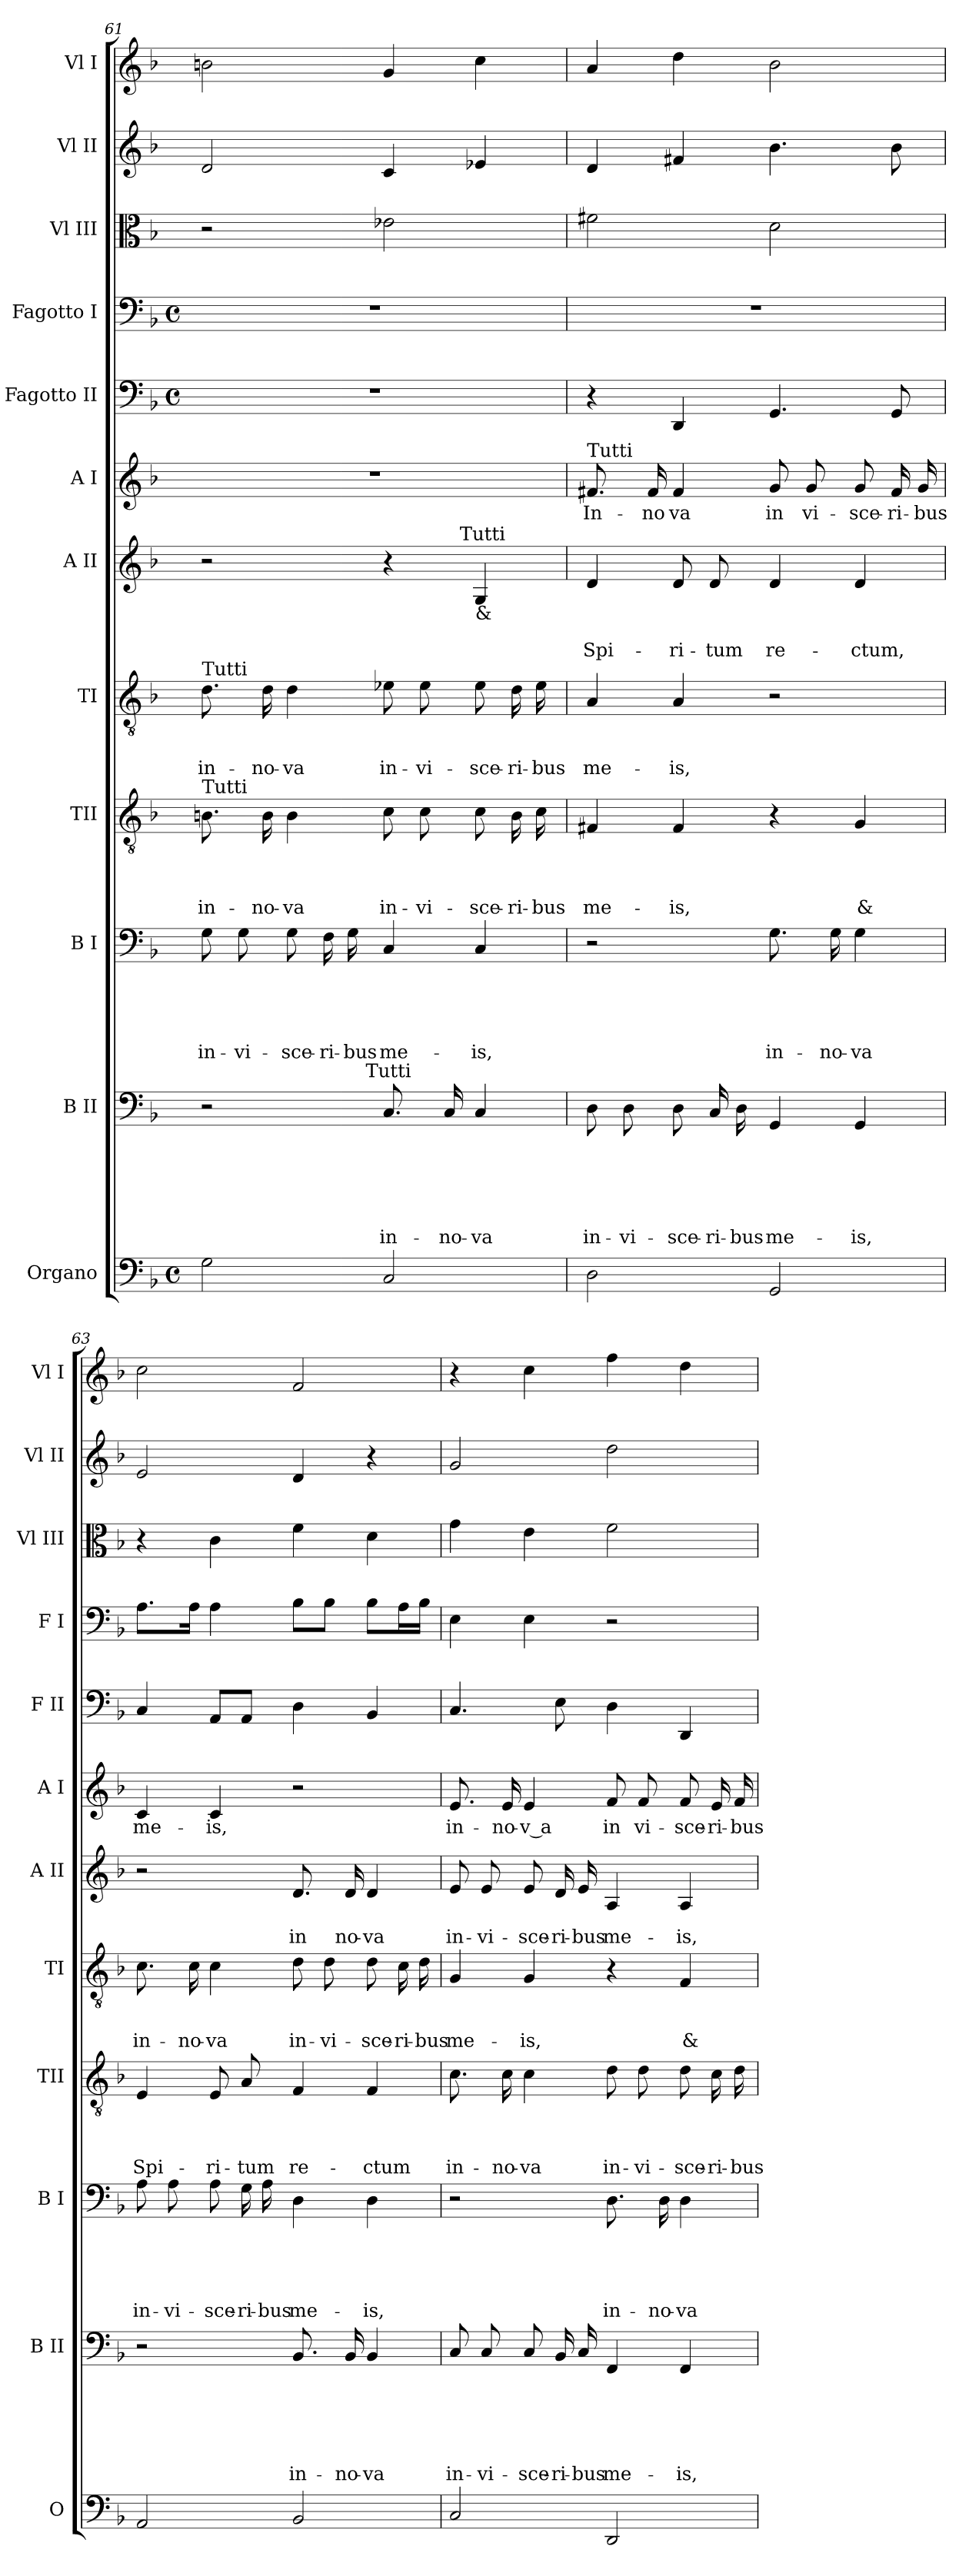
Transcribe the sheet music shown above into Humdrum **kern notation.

**kern	**kern	**text	**text	**text	**text	**text	**text	**kern	**text	**text	**text	**text	**text	**kern	**text	**text	**text	**text	**kern	**text	**text	**text	**kern	**text	**text	**kern	**text	**kern	**kern	**kern	**kern	**kern
*part12	*part11	*part11	*part11	*part11	*part11	*part11	*part11	*part10	*part10	*part10	*part10	*part10	*part10	*part9	*part9	*part9	*part9	*part9	*part8	*part8	*part8	*part8	*part7	*part7	*part7	*part6	*part6	*part5	*part4	*part3	*part2	*part1
*staff12	*staff11	*staff11	*staff11	*staff11	*staff11	*staff11	*staff11	*staff10	*staff10	*staff10	*staff10	*staff10	*staff10	*staff9	*staff9	*staff9	*staff9	*staff9	*staff8	*staff8	*staff8	*staff8	*staff7	*staff7	*staff7	*staff6	*staff6	*staff5	*staff4	*staff3	*staff2	*staff1
*I"Organo	*I"B II	*	*	*	*	*	*	*I"B I	*	*	*	*	*	*I"TII	*	*	*	*	*I"TI	*	*	*	*I"A II	*	*	*I"A I	*	*I"Fagotto II	*I"Fagotto I	*I"Vl III	*I"Vl II	*I"Vl I
*I'O	*I'B II	*	*	*	*	*	*	*I'B I	*	*	*	*	*	*I'TII	*	*	*	*	*I'TI	*	*	*	*I'A II	*	*	*I'A I	*	*I'F II	*I'F I	*I'Vl III	*I'Vl II	*I'Vl I
*clefF4	*clefF4	*	*	*	*	*	*	*clefF4	*	*	*	*	*	*clefGv2	*	*	*	*	*clefGv2	*	*	*	*clefG2	*	*	*clefG2	*	*clefF4	*clefF4	*clefC3	*clefG2	*clefG2
*k[b-]	*k[b-]	*	*	*	*	*	*	*k[b-]	*	*	*	*	*	*k[b-]	*	*	*	*	*k[b-]	*	*	*	*k[b-]	*	*	*k[b-]	*	*k[b-]	*k[b-]	*k[b-]	*k[b-]	*k[b-]
*F:	*F:	*	*	*	*	*	*	*F:	*	*	*	*	*	*F:	*	*	*	*	*F:	*	*	*	*F:	*	*	*F:	*	*F:	*F:	*F:	*F:	*F:
*M4/4	*	*	*	*	*	*	*	*	*	*	*	*	*	*	*	*	*	*	*	*	*	*	*	*	*	*	*	*M4/4	*M4/4	*	*	*
*met(c)	*	*	*	*	*	*	*	*	*	*	*	*	*	*	*	*	*	*	*	*	*	*	*	*	*	*	*	*met(c)	*met(c)	*	*	*
=61	=61	=61	=61	=61	=61	=61	=61	=61	=61	=61	=61	=61	=61	=61	=61	=61	=61	=61	=61	=61	=61	=61	=61	=61	=61	=61	=61	=61	=61	=61	=61	=61
!	!	!	!	!	!	!	!	!	!	!	!	!	!	!	!	!	!	!	!LO:TX:a:t=Tutti	!	!	!	!	!	!	!	!	!	!	!	!	!
!	!	!	!	!	!	!	!	!	!	!	!	!	!	!LO:TX:a:t=Tutti	!	!	!	!	!	!	!	!	!	!	!	!	!	!	!	!	!	!
!	!	!	!	!	!	!	!	!	!	!	!	!	!LO:LY:b	!	!	!	!	!LO:LY:b	!	!	!	!LO:LY:b	!	!	!	!	!	!	!	!	!	!
*	*^	*	*	*	*	*	*	*	*	*	*	*	*	*	*	*	*	*	*	*	*	*	*^	*	*	*	*	*	*	*	*	*
2G\	2r	4...ryy	.	.	.	.	.	.	8G\	.	.	.	.	in-	8.Bn\	.	.	.	in-	8.d\	.	.	in-	2r	2ryy	.	.	1r	.	1r	1r	2r	2d/	2bn\
!	!	!	!	!	!	!	!	!	!	!	!	!	!	!LO:LY:b:rj	!	!	!	!	!	!	!	!	!	!	!	!	!	!	!	!	!	!	!	!
.	.	.	.	.	.	.	.	.	8G\	.	.	.	.	-vi-	.	.	.	.	.	.	.	.	.	.	.	.	.	.	.	.	.	.	.	.
!	!	!	!	!	!	!	!	!	!	!	!	!	!	!	!	!	!	!	!LO:LY:b	!	!	!	!LO:LY:b	!	!	!	!	!	!	!	!	!	!	!
.	.	.	.	.	.	.	.	.	.	.	.	.	.	.	16B\	.	.	.	-no-	16d\	.	.	-no-	.	.	.	.	.	.	.	.	.	.	.
!	!	!	!	!	!	!	!	!	!	!	!	!	!	!LO:LY:b	!	!	!	!	!LO:LY:b:rj	!	!	!	!LO:LY:b:rj	!	!	!	!	!	!	!	!	!	!	!
.	.	.	.	.	.	.	.	.	8G\	.	.	.	.	-sce-	4B\	.	.	.	-va	4d\	.	.	-va	.	.	.	.	.	.	.	.	.	.	.
!	!	!	!	!	!	!	!	!	!	!	!	!	!	!LO:LY:b	!	!	!	!	!	!	!	!	!	!	!	!	!	!	!	!	!	!	!	!
.	.	.	.	.	.	.	.	.	16F\	.	.	.	.	-ri-	.	.	.	.	.	.	.	.	.	.	.	.	.	.	.	.	.	.	.	.
!	!	!	!	!	!	!	!	!	!	!	!	!	!	!LO:LY:b:rj	!	!	!	!	!	!	!	!	!	!	!	!	!	!	!	!	!	!	!	!
.	.	.	.	.	.	.	.	.	16G\	.	.	.	.	-bus	.	.	.	.	.	.	.	.	.	.	.	.	.	.	.	.	.	.	.	.
!	!	!LO:TX:a:t=Tutti	!	!	!	!	!	!	!	!	!	!	!	!	!	!	!	!	!	!	!	!	!	!	!	!	!	!	!	!	!	!	!	!
.	.	2ryy	.	.	.	.	.	.	.	.	.	.	.	.	.	.	.	.	.	.	.	.	.	.	.	.	.	.	.	.	.	.	.	.
!	!	!	!	!	!	!	!	!LO:LY:b	!	!	!	!	!	!LO:LY:b	!	!	!	!	!LO:LY:b	!	!	!	!LO:LY:b	!	!	!	!	!	!	!	!	!	!	!
2C/	8.C/	.	.	.	.	.	.	in-	4C/	.	.	.	.	me-	8c\	.	.	.	in-	8e-X\	.	.	in-	4r	8..ryy	.	.	.	.	.	.	2e-X\	4c/	4g/
!	!	!	!	!	!	!	!	!	!	!	!	!	!	!	!	!	!	!	!LO:LY:b:rj	!	!	!	!LO:LY:b:rj	!	!	!	!	!	!	!	!	!	!	!
.	.	.	.	.	.	.	.	.	.	.	.	.	.	.	8c\	.	.	.	-vi-	8e-\	.	.	-vi-	.	.	.	.	.	.	.	.	.	.	.
!	!	!	!	!	!	!	!	!LO:LY:b	!	!	!	!	!	!	!	!	!	!	!	!	!	!	!	!	!	!	!	!	!	!	!	!	!	!
.	16C/	.	.	.	.	.	.	-no-	.	.	.	.	.	.	.	.	.	.	.	.	.	.	.	.	.	.	.	.	.	.	.	.	.	.
!	!	!	!	!	!	!	!	!	!	!	!	!	!	!	!	!	!	!	!	!	!	!	!	!	!LO:TX:a:t=Tutti	!	!	!	!	!	!	!	!	!
.	.	.	.	.	.	.	.	.	.	.	.	.	.	.	.	.	.	.	.	.	.	.	.	.	4ryy	.	.	.	.	.	.	.	.	.
!	!	!	!	!	!	!	!	!	!	!	!	!	!	!	!	!	!	!	!	!	!	!	!	!LO:TX:b:t=&	!	!	!	!	!	!	!	!	!	!
!	!	!	!	!	!	!	!	!LO:LY:b:rj	!	!	!	!	!	!LO:LY:b	!	!	!	!	!LO:LY:b	!	!	!	!LO:LY:b	!	!	!	!	!	!	!	!	!	!	!
.	4C/	.	.	.	.	.	.	-va	4C/	.	.	.	.	-is,	8c\	.	.	.	-sce-	8e-\	.	.	-sce-	4G/	.	.	.	.	.	.	.	.	4e-X/	4cc\
!	!	!	!	!	!	!	!	!	!	!	!	!	!	!	!	!	!	!	!LO:LY:b	!	!	!	!LO:LY:b	!	!	!	!	!	!	!	!	!	!	!
.	.	.	.	.	.	.	.	.	.	.	.	.	.	.	16B\	.	.	.	-ri-	16d\	.	.	-ri-	.	.	.	.	.	.	.	.	.	.	.
!	!	!	!	!	!	!	!	!	!	!	!	!	!	!	!	!	!	!	!LO:LY:b:rj	!	!	!	!LO:LY:b:rj	!	!	!	!	!	!	!	!	!	!	!
.	.	.	.	.	.	.	.	.	.	.	.	.	.	.	16c\	.	.	.	-bus	16e-\	.	.	-bus	.	.	.	.	.	.	.	.	.	.	.
.	.	32ryy	.	.	.	.	.	.	.	.	.	.	.	.	.	.	.	.	.	.	.	.	.	.	32ryy	.	.	.	.	.	.	.	.	.
!!LO:PB:g=z
=62	=62	=62	=62	=62	=62	=62	=62	=62	=62	=62	=62	=62	=62	=62	=62	=62	=62	=62	=62	=62	=62	=62	=62	=62	=62	=62	=62	=62	=62	=62	=62	=62	=62	=62
!	!	!	!	!	!	!	!	!	!	!	!	!	!	!	!	!	!	!	!	!	!	!	!	!	!	!	!	!LO:TX:a:t=Tutti	!	!	!	!	!	!
!	!	!	!	!	!	!	!	!LO:LY:b	!	!	!	!	!	!	!	!	!	!	!LO:LY:b	!	!	!	!LO:LY:b	!	!	!	!LO:LY:b	!	!LO:LY:b	!	!	!	!	!
*	*v	*v	*	*	*	*	*	*	*	*	*	*	*	*	*	*	*	*	*	*	*	*	*	*v	*v	*	*	*	*	*	*	*	*	*
2D\	8D\	.	.	.	.	.	in-	2r	.	.	.	.	.	4F#X/	.	.	.	me-	4A/	.	.	me-	4d/	.	Spi-	8.f#X/	In-	4r	1r	2f#X\	4d/	4a/
!	!	!	!	!	!	!	!LO:LY:b	!	!	!	!	!	!	!	!	!	!	!	!	!	!	!	!	!	!	!	!	!	!	!	!	!
.	8D\	.	.	.	.	.	-vi-	.	.	.	.	.	.	.	.	.	.	.	.	.	.	.	.	.	.	.	.	.	.	.	.	.
!	!	!	!	!	!	!	!	!	!	!	!	!	!	!	!	!	!	!	!	!	!	!	!	!	!	!	!LO:LY:b	!	!	!	!	!
.	.	.	.	.	.	.	.	.	.	.	.	.	.	.	.	.	.	.	.	.	.	.	.	.	.	16f#/	-no	.	.	.	.	.
!	!	!	!	!	!	!	!LO:LY:b	!	!	!	!	!	!	!	!	!	!	!LO:LY:b	!	!	!	!LO:LY:b	!	!	!LO:LY:b	!	!LO:LY:b	!	!	!	!	!
.	8D\	.	.	.	.	.	-sce-	.	.	.	.	.	.	4F#/	.	.	.	-is,	4A/	.	.	-is,	8d/	.	-ri-	4f#/	v­a	4DD/	.	.	4f#X/	4dd\
!	!	!	!	!	!	!	!LO:LY:b	!	!	!	!	!	!	!	!	!	!	!	!	!	!	!	!	!	!LO:LY:b	!	!	!	!	!	!	!
.	16C/	.	.	.	.	.	-ri-	.	.	.	.	.	.	.	.	.	.	.	.	.	.	.	8d/	.	-tum	.	.	.	.	.	.	.
!	!	!	!	!	!	!	!LO:LY:b:rj	!	!	!	!	!	!	!	!	!	!	!	!	!	!	!	!	!	!	!	!	!	!	!	!	!
.	16D\	.	.	.	.	.	-bus	.	.	.	.	.	.	.	.	.	.	.	.	.	.	.	.	.	.	.	.	.	.	.	.	.
!	!	!	!	!	!	!	!LO:LY:b	!	!	!	!	!	!LO:LY:b	!	!	!	!	!	!	!	!	!	!	!	!LO:LY:b	!	!LO:LY:b	!	!	!	!	!
2GG/	4GG/	.	.	.	.	.	me-	8.G\	.	.	.	.	in-	4r	.	.	.	.	2r	.	.	.	4d/	.	re-	8g/	in	4.GG/	.	2d\	4.b-\	2b-\
!	!	!	!	!	!	!	!	!	!	!	!	!	!	!	!	!	!	!	!	!	!	!	!	!	!	!	!LO:LY:b	!	!	!	!	!
.	.	.	.	.	.	.	.	.	.	.	.	.	.	.	.	.	.	.	.	.	.	.	.	.	.	8g/	vi-	.	.	.	.	.
!	!	!	!	!	!	!	!	!	!	!	!	!	!LO:LY:b	!	!	!	!	!	!	!	!	!	!	!	!	!	!	!	!	!	!	!
.	.	.	.	.	.	.	.	16G\	.	.	.	.	-no-	.	.	.	.	.	.	.	.	.	.	.	.	.	.	.	.	.	.	.
!	!	!	!	!	!	!	!LO:LY:b	!	!	!	!	!	!LO:LY:b	!	!	!	!	!LO:LY:b	!	!	!	!	!	!	!LO:LY:b	!	!LO:LY:b	!	!	!	!	!
.	4GG/	.	.	.	.	.	-is,	4G\	.	.	.	.	-va	4G/	.	.	.	&	.	.	.	.	4d/	.	-ctum,	8g/	-sce-	.	.	.	.	.
!	!	!	!	!	!	!	!	!	!	!	!	!	!	!	!	!	!	!	!	!	!	!	!	!	!	!	!LO:LY:b	!	!	!	!	!
.	.	.	.	.	.	.	.	.	.	.	.	.	.	.	.	.	.	.	.	.	.	.	.	.	.	16f#/	-ri-	8GG/	.	.	8b-\	.
!	!	!	!	!	!	!	!	!	!	!	!	!	!	!	!	!	!	!	!	!	!	!	!	!	!	!	!LO:LY:b:rj	!	!	!	!	!
.	.	.	.	.	.	.	.	.	.	.	.	.	.	.	.	.	.	.	.	.	.	.	.	.	.	16g/	-bus	.	.	.	.	.
=63	=63	=63	=63	=63	=63	=63	=63	=63	=63	=63	=63	=63	=63	=63	=63	=63	=63	=63	=63	=63	=63	=63	=63	=63	=63	=63	=63	=63	=63	=63	=63	=63
!	!	!	!	!	!	!	!	!	!	!	!	!	!LO:LY:b	!	!	!	!	!LO:LY:b	!	!	!	!LO:LY:b	!	!	!	!	!LO:LY:b	!	!	!	!	!
2AA/	2r	.	.	.	.	.	.	8A\	.	.	.	.	in-	4E/	.	.	.	Spi-	8.c\	.	.	in-	2r	.	.	4c/	me-	4C/	8.A\L	4r	2e/	2cc\
!	!	!	!	!	!	!	!	!	!	!	!	!	!LO:LY:b	!	!	!	!	!	!	!	!	!	!	!	!	!	!	!	!	!	!	!
.	.	.	.	.	.	.	.	8A\	.	.	.	.	-vi-	.	.	.	.	.	.	.	.	.	.	.	.	.	.	.	.	.	.	.
!	!	!	!	!	!	!	!	!	!	!	!	!	!	!	!	!	!	!	!	!	!	!LO:LY:b	!	!	!	!	!	!	!	!	!	!
.	.	.	.	.	.	.	.	.	.	.	.	.	.	.	.	.	.	.	16c\	.	.	-no-	.	.	.	.	.	.	16A\Jk	.	.	.
!	!	!	!	!	!	!	!	!	!	!	!	!	!LO:LY:b	!	!	!	!	!LO:LY:b	!	!	!	!LO:LY:b	!	!	!	!	!LO:LY:b	!	!	!	!	!
.	.	.	.	.	.	.	.	8A\	.	.	.	.	-sce-	8E/	.	.	.	-ri-	4c\	.	.	-va	.	.	.	4c/	-is,	8AA/L	4A\	4c\	.	.
!	!	!	!	!	!	!	!	!	!	!	!	!	!LO:LY:b	!	!	!	!	!LO:LY:b	!	!	!	!	!	!	!	!	!	!	!	!	!	!
.	.	.	.	.	.	.	.	16G\	.	.	.	.	-ri-	8A/	.	.	.	-tum	.	.	.	.	.	.	.	.	.	8AA/J	.	.	.	.
!	!	!	!	!	!	!	!	!	!	!	!	!	!LO:LY:b	!	!	!	!	!	!	!	!	!	!	!	!	!	!	!	!	!	!	!
.	.	.	.	.	.	.	.	16A\	.	.	.	.	-bus	.	.	.	.	.	.	.	.	.	.	.	.	.	.	.	.	.	.	.
!	!	!	!	!	!	!	!LO:LY:b	!	!	!	!	!	!LO:LY:b	!	!	!	!	!LO:LY:b	!	!	!	!LO:LY:b	!	!	!LO:LY:b	!	!	!	!	!	!	!
2BB-/	8.BB-/	.	.	.	.	.	in-	4D\	.	.	.	.	me-	4F/	.	.	.	re-	8d\	.	.	in-	8.d/	.	in	2r	.	4D\	8B-\L	4f\	4d/	2f/
!	!	!	!	!	!	!	!	!	!	!	!	!	!	!	!	!	!	!	!	!	!	!LO:LY:b	!	!	!	!	!	!	!	!	!	!
.	.	.	.	.	.	.	.	.	.	.	.	.	.	.	.	.	.	.	8d\	.	.	-vi-	.	.	.	.	.	.	8B-\J	.	.	.
!	!	!	!	!	!	!	!LO:LY:b	!	!	!	!	!	!	!	!	!	!	!	!	!	!	!	!	!	!LO:LY:b	!	!	!	!	!	!	!
.	16BB-/	.	.	.	.	.	-no-	.	.	.	.	.	.	.	.	.	.	.	.	.	.	.	16d/	.	no-	.	.	.	.	.	.	.
!	!	!	!	!	!	!	!LO:LY:b	!	!	!	!	!	!LO:LY:b	!	!	!	!	!LO:LY:b	!	!	!	!LO:LY:b	!	!	!LO:LY:b:rj	!	!	!	!	!	!	!
.	4BB-/	.	.	.	.	.	-va	4D\	.	.	.	.	-is,	4F/	.	.	.	-ctum	8d\	.	.	-sce-	4d/	.	-va	.	.	4BB-/	8B-\L	4d\	4r	.
!	!	!	!	!	!	!	!	!	!	!	!	!	!	!	!	!	!	!	!	!	!	!LO:LY:b	!	!	!	!	!	!	!	!	!	!
.	.	.	.	.	.	.	.	.	.	.	.	.	.	.	.	.	.	.	16c\	.	.	-ri-	.	.	.	.	.	.	16A\L	.	.	.
!	!	!	!	!	!	!	!	!	!	!	!	!	!	!	!	!	!	!	!	!	!	!LO:LY:b	!	!	!	!	!	!	!	!	!	!
.	.	.	.	.	.	.	.	.	.	.	.	.	.	.	.	.	.	.	16d\	.	.	-bus	.	.	.	.	.	.	16B-\JJ	.	.	.
=64	=64	=64	=64	=64	=64	=64	=64	=64	=64	=64	=64	=64	=64	=64	=64	=64	=64	=64	=64	=64	=64	=64	=64	=64	=64	=64	=64	=64	=64	=64	=64	=64
!	!	!	!	!	!	!	!LO:LY:b	!	!	!	!	!	!	!	!	!	!	!LO:LY:b	!	!	!	!LO:LY:b	!	!	!LO:LY:b	!	!LO:LY:b	!	!	!	!	!
2C/	8C/	.	.	.	.	.	in-	2r	.	.	.	.	.	8.c\	.	.	.	in-	4G/	.	.	me-	8e/	.	in-	8.e/	in-	4.C/	4E\	4g\	2g/	4r
!	!	!	!	!	!	!	!LO:LY:b	!	!	!	!	!	!	!	!	!	!	!	!	!	!	!	!	!	!LO:LY:b	!	!	!	!	!	!	!
.	8C/	.	.	.	.	.	-vi-	.	.	.	.	.	.	.	.	.	.	.	.	.	.	.	8e/	.	-vi-	.	.	.	.	.	.	.
!	!	!	!	!	!	!	!	!	!	!	!	!	!	!	!	!	!	!LO:LY:b	!	!	!	!	!	!	!	!	!LO:LY:b	!	!	!	!	!
.	.	.	.	.	.	.	.	.	.	.	.	.	.	16c\	.	.	.	-no-	.	.	.	.	.	.	.	16e/	-no-	.	.	.	.	.
!	!	!	!	!	!	!	!LO:LY:b	!	!	!	!	!	!	!	!	!	!	!LO:LY:b:rj	!	!	!	!LO:LY:b	!	!	!LO:LY:b	!	!LO:LY:b:rj	!	!	!	!	!
.	8C/	.	.	.	.	.	-sce-	.	.	.	.	.	.	4c\	.	.	.	-va	4G/	.	.	-is,	8e/	.	-sce-	4e/	-v a	.	4E\	4e\	.	4cc\
!	!	!	!	!	!	!	!LO:LY:b	!	!	!	!	!	!	!	!	!	!	!	!	!	!	!	!	!	!LO:LY:b	!	!	!	!	!	!	!
.	16BB-/	.	.	.	.	.	-ri-	.	.	.	.	.	.	.	.	.	.	.	.	.	.	.	16d/	.	-ri-	.	.	8E\	.	.	.	.
!	!	!	!	!	!	!	!LO:LY:b	!	!	!	!	!	!	!	!	!	!	!	!	!	!	!	!	!	!LO:LY:b:rj	!	!	!	!	!	!	!
.	16C/	.	.	.	.	.	-bus	.	.	.	.	.	.	.	.	.	.	.	.	.	.	.	16e/	.	-bus	.	.	.	.	.	.	.
!	!	!	!	!	!	!	!LO:LY:b	!	!	!	!	!	!LO:LY:b	!	!	!	!	!LO:LY:b	!	!	!	!	!	!	!LO:LY:b	!	!LO:LY:b	!	!	!	!	!
2DD/	4FF/	.	.	.	.	.	me-	8.D\	.	.	.	.	in-	8d\	.	.	.	in-	4r	.	.	.	4A/	.	me-	8f/	in	4D\	2r	2f\	2dd\	4ff\
!	!	!	!	!	!	!	!	!	!	!	!	!	!	!	!	!	!	!LO:LY:b	!	!	!	!	!	!	!	!	!LO:LY:b	!	!	!	!	!
.	.	.	.	.	.	.	.	.	.	.	.	.	.	8d\	.	.	.	-vi-	.	.	.	.	.	.	.	8f/	vi-	.	.	.	.	.
!	!	!	!	!	!	!	!	!	!	!	!	!	!LO:LY:b	!	!	!	!	!	!	!	!	!	!	!	!	!	!	!	!	!	!	!
.	.	.	.	.	.	.	.	16D\	.	.	.	.	-no-	.	.	.	.	.	.	.	.	.	.	.	.	.	.	.	.	.	.	.
!	!	!	!	!	!	!	!LO:LY:b	!	!	!	!	!	!LO:LY:b	!	!	!	!	!LO:LY:b	!	!	!	!LO:LY:b	!	!	!LO:LY:b	!	!LO:LY:b	!	!	!	!	!
.	4FF/	.	.	.	.	.	-is,	4D\	.	.	.	.	-va	8d\	.	.	.	-sce-	4F/	.	.	&	4A/	.	-is,	8f/	-sce-	4DD/	.	.	.	4dd\
!	!	!	!	!	!	!	!	!	!	!	!	!	!	!	!	!	!	!LO:LY:b	!	!	!	!	!	!	!	!	!LO:LY:b	!	!	!	!	!
.	.	.	.	.	.	.	.	.	.	.	.	.	.	16c\	.	.	.	-ri-	.	.	.	.	.	.	.	16e/	-ri-	.	.	.	.	.
!	!	!	!	!	!	!	!	!	!	!	!	!	!	!	!	!	!	!LO:LY:b:rj	!	!	!	!	!	!	!	!	!LO:LY:b	!	!	!	!	!
.	.	.	.	.	.	.	.	.	.	.	.	.	.	16d\	.	.	.	-bus	.	.	.	.	.	.	.	16f/	-bus	.	.	.	.	.
=	=	=	=	=	=	=	=	=	=	=	=	=	=	=	=	=	=	=	=	=	=	=	=	=	=	=	=	=	=	=	=	=
*-	*-	*-	*-	*-	*-	*-	*-	*-	*-	*-	*-	*-	*-	*-	*-	*-	*-	*-	*-	*-	*-	*-	*-	*-	*-	*-	*-	*-	*-	*-	*-	*-
